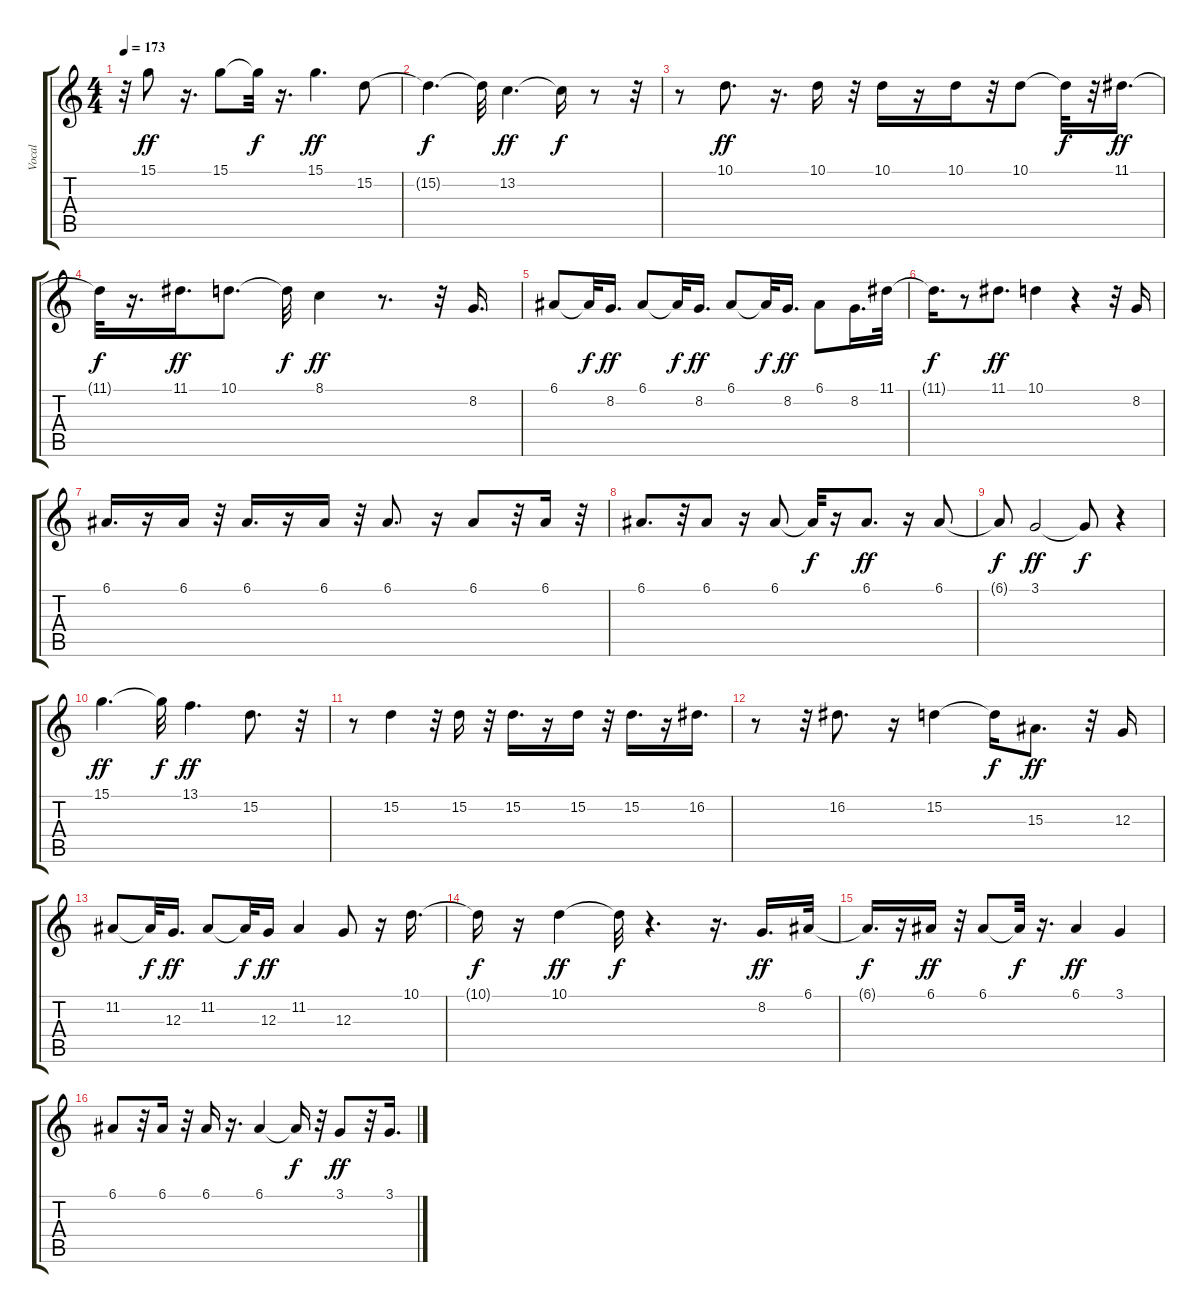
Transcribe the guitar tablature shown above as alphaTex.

\track ("Vocal" "Vocal") {instrument lead8bassandlead}
\staff {score tabs}
\tuning (E4 B3 G3 D3 A2 E2) {hide}
\ts (4 4)
\tempo 173
\clef g2
\ks c
r.32{dy ff} 15.1.8 r.16{d} 15.1.8 15.1{t}.32{dy f} r.16{d} 15.1.4{d dy ff} 15.2.8 |
15.2{t}.4{d dy f} 15.2{t}.32 13.2.4{d dy ff} 13.2{t}.16{dy f} r.8 r.32 |
r.8 10.1.8{d dy ff} r.16{d} 10.1.16 r.32 10.1.16 r.16 10.1.16 r.32 10.1.8 10.1{t}.32{dy f} r.32 11.1.16{d dy ff} |
11.1{t}.32{dy f} r.16{d} 11.1.16{d dy ff} 10.1.8{d} 10.1{t}.32{dy f} 8.1.4{dy ff} r.8{d} r.32 8.2.16{d} |
6.1.8 6.1{t}.32{dy f} 8.2.16{d dy ff} 6.1.8 6.1{t}.32{dy f} 8.2.16{d dy ff} 6.1.8 6.1{t}.32{dy f} 8.2.16{d dy ff} 6.1.8 8.2.16{d} 11.1.32 |
11.1{t}.16{d dy f} r.8 11.1.8{d dy ff} 10.1.4 r.4 r.32 8.2.16 |
6.1.16{d} r.16 6.1.16 r.32 6.1.16{d} r.16 6.1.16 r.32 6.1.8{d} r.16 6.1.8 r.32 6.1.16 r.32 |
6.1.8{d} r.32 6.1.8 r.16 6.1.8 6.1{t}.32{dy f} r.16 6.1.8{d dy ff} r.16 6.1.8 |
6.1{t}.8{dy f} 3.1.2{dy ff} 3.1{t}.8{dy f} r.4 |
15.1.4{d dy ff} 15.1{t}.32{dy f} 13.1.4{d dy ff} 15.2.8{d} r.32 |
r.8 15.2.4 r.32 15.2.16 r.32 15.2.16{d} r.16 15.2.16 r.32 15.2.16{d} r.16 16.2.16{d} |
r.8 r.32 16.2.8{d} r.16 15.2.4 15.2{t}.16{dy f} 15.3.8{d dy ff} r.32 12.3.16 |
11.2.8 11.2{t}.32{dy f} 12.3.16{d dy ff} 11.2.8 11.2{t}.32{dy f} 12.3.16{dy ff} 11.2.4 12.3.8 r.16 10.1.16{d} |
10.1{t}.16{dy f} r.16 10.1.4{dy ff} 10.1{t}.32{dy f} r.4{d} r.16{d} 8.2.16{d dy ff} 6.1.32 |
6.1{t}.16{d dy f} r.16 6.1.16{dy ff} r.32 6.1.8 6.1{t}.32{dy f} r.16{d} 6.1.4{dy ff} 3.1.4 |
6.1.8 r.32 6.1.16 r.32 6.1.16 r.16{d} 6.1.4 6.1{t}.16{dy f} r.32 3.1.8{dy ff} r.32 3.1.16{d}
